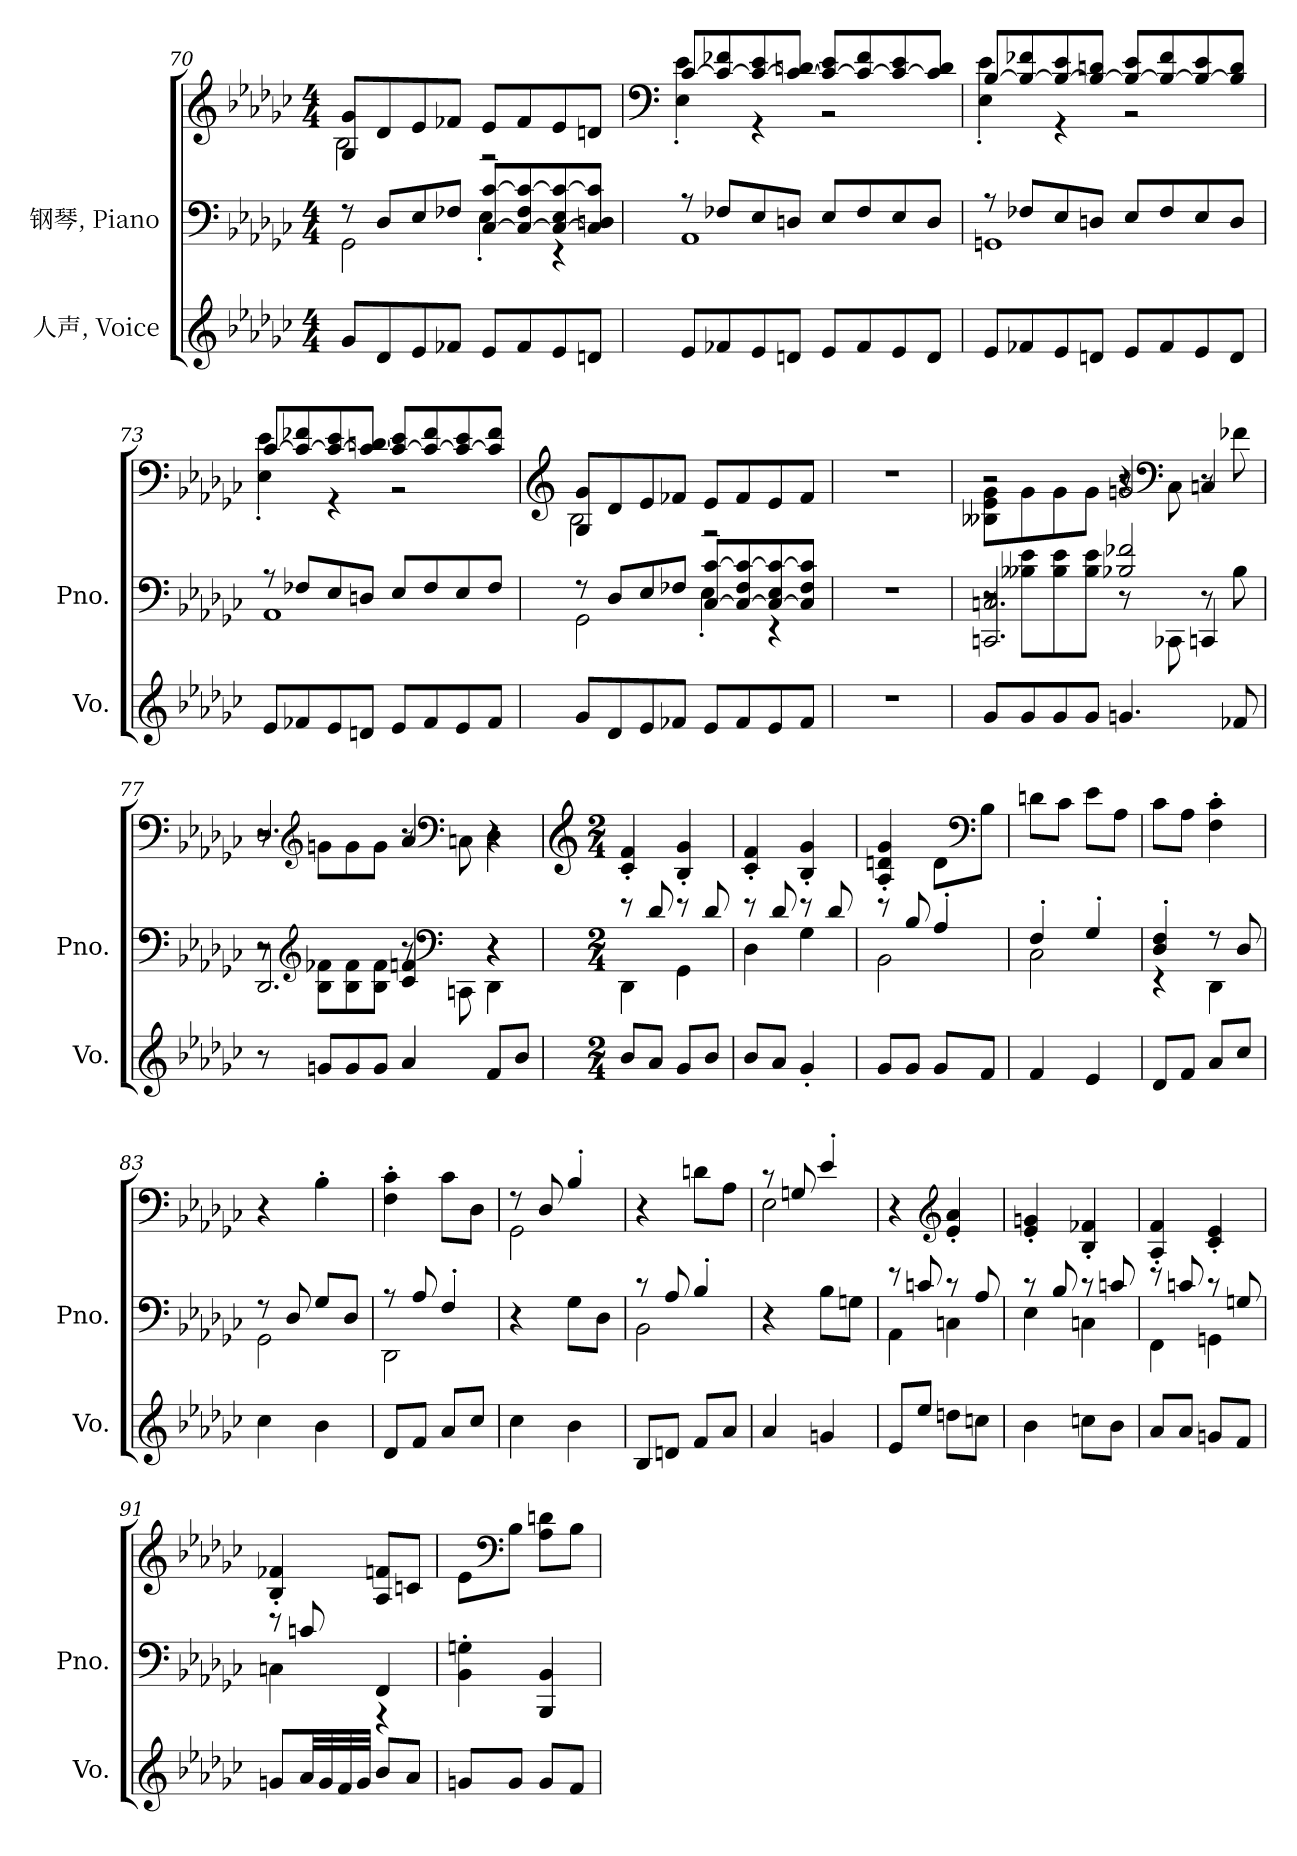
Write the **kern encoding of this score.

**kern	**kern	**kern
*part2	*part1	*part1
*staff3	*staff2	*staff1
*I"人声, Voice	*I"钢琴, Piano	*
*I'Vo.	*I'Pno.	*
!!LO:LB:g=z
*clefG2	*clefF4	*clefG2
*k[b-e-a-d-g-c-]	*k[b-e-a-d-g-c-]	*k[b-e-a-d-g-c-]
*M4/4	*M4/4	*M4/4
=70	=70	=70
*	*^	*^
8g-/L	8r	2GG-\	8G-/ 8g-/L	2B-\
8d-/	8D-/L	.	8d-/	.
8e-/	8E-/	.	8e-/	.
8f-X/J	8F-X/J	.	8f-X/J	.
8e-/L	[8C-/ [8c-/L	4E-'\	8e-/L	2r
8f-/	8C-/_ 8F-/ 8c-/_	.	8f-/	.
8e-/	8C-/_ 8E-/ 8c-/_	4r	8e-/	.
8dn/J	8C-/] 8Dn/ 8c-/]J	.	8dn/J	.
=71	=71	=71	=71	=71
*	*	*	*clefF4	*
8e-/L	8r	1AA-	[8c-/L	4E-\' 4e-\'
8f-X/	8F-X/L	.	8c-/_ 8f-X/	.
8e-/	8E-/	.	8c-/_ 8e-/	4r
8dn/J	8Dn/J	.	8c-/_ 8dn/J	.
8e-/L	8E-/L	.	8c-/_ 8e-/L	2r
8f-/	8F-/	.	8c-/_ 8f-/	.
8e-/	8E-/	.	8c-/_ 8e-/	.
8d/J	8D/J	.	8c-/] 8d/J	.
!!LO:LB:g=z	!!
=72	=72	=72	=72	=72
8e-/L	8r	1GGn	[8B-/L	4E-\' 4e-\'
8f-X/	8F-X/L	.	8B-/_ 8f-X/	.
8e-/	8E-/	.	8B-/_ 8e-/	4r
8dn/J	8Dn/J	.	8B-/_ 8dn/J	.
8e-/L	8E-/L	.	8B-/_ 8e-/L	2r
8f-/	8F-/	.	8B-/_ 8f-/	.
8e-/	8E-/	.	8B-/_ 8e-/	.
8d/J	8D/J	.	8B-/] 8d/J	.
=73	=73	=73	=73	=73
8e-/L	8r	1AA-	[8c-/L	4E-\' 4e-\'
8f-X/	8F-X/L	.	8c-/_ 8f-X/	.
8e-/	8E-/	.	8c-/_ 8e-/	4r
8dn/J	8Dn/J	.	8c-/_ 8dn/J	.
8e-/L	8E-/L	.	8c-/_ 8e-/L	2r
8f-/	8F-/	.	8c-/_ 8f-/	.
8e-/	8E-/	.	8c-/_ 8e-/	.
8f-/J	8F-/J	.	8c-/] 8f-/J	.
!!LO:PB:g=z	!!
=74	=74	=74	=74	=74
*	*	*	*clefG2	*
8g-/L	8r	2GG-\	8G-/ 8g-/L	2B-\
8d-/	8D-/L	.	8d-/	.
8e-/	8E-/	.	8e-/	.
8f-X/J	8F-X/J	.	8f-X/J	.
8e-/L	[8C-/ [8c-/L	4E-'\	8e-/L	2r
8f-/	8C-/_ 8F-/ 8c-/_	.	8f-/	.
8e-/	8C-/_ 8E-/ 8c-/_	4r	8e-/	.
8f-/J	8C-/] 8F-/ 8c-/]J	.	8f-/J	.
*	*v	*v	*	*
*	*	*v	*v
=75	=75	=75
*	*	*MM140
1r	1r	1r
=76	=76	=76
*	*	*MM104
*	*^	*^
*	*	*^	*	*^
8g-/L	2r	8r	2.CCn/ 2.Cn/	2r	8B--X\ 8e-\ 8g-\L	2r
8g-/	.	8B--X\ 8e-\L	.	.	8g-\	.
8g-/	.	8B--\ 8e-\	.	.	8g-\	.
8g-/J	.	8B--\ 8e-\J	.	.	8g-\J	.
4.gn/	2B-X/ 2f-X/	8r	.	2gn/	8r	4r
*	*	*	*	*clefF4	*	*
.	.	8CC-X\	.	.	8C-\	.
.	.	8r	4CCn/	.	8r	4Cn/
8f-X/	.	8B-\	.	.	8f-X\	.
!!LO:LB:g=z	!!	!!
=77	=77	=77	=77	=77	=77	=77
8r	2r	8r	2.DD-/	2r	8r	2.D-/
*	*clefG2	*	*	*clefG2	*	*
8gn/L	.	8B-\ 8f-X\L	.	.	8gn\L	.
8g/	.	8B-\ 8f-\	.	.	8g\	.
8g/J	.	8B-\ 8f-\J	.	.	8g\J	.
4a-/	4c-/ 4fn/	8r	.	4a-/	8r	.
*	*clefF4	*	*	*clefF4	*	*
.	.	8CCn\	.	.	8Cn\	.
8f/L	4r	4DD-\	4r	4r	4D-\	4r
8b-/J	.	.	.	.	.	.
*	*v	*v	*v	*	*	*
*	*	*v	*v	*v
=78	=78	=78
*	*	*clefG2
*M2/4	*M2/4	*M2/4
*	*^	*
8b-/L	8r	4DD-\	4c-/' 4f/'
8a-/J	8d-/	.	.
8g-/L	8r	4GG-\	4B-/' 4g-/'
8b-/J	8d-/	.	.
=79	=79	=79	=79
8b-/L	8r	4D-\	4c-/' 4f/'
8a-/J	8d-/	.	.
4g-'/	8r	4G-\	4B-/' 4g-/'
.	8d-/	.	.
=80	=80	=80	=80
8g-/L	8r	2BB-\	4A-/' 4dn/' 4g-/'
8g-/J	8B-/	.	.
8g-/L	4A-'/	.	8d\L
*	*	*	*clefF4
8f/J	.	.	8B-\J
!!LO:LB:g=z
=81	=81	=81	=81
4f/	4F'/	2C-\	8dn\L
.	.	.	8c-\J
4e-/	4G-'/	.	8e-\L
.	.	.	8A-\J
=82	=82	=82	=82
8d-/L	4D-/' 4F/'	4r	8c-\L
8f/J	.	.	8A-\J
8a-/L	8r	4DD-\	4F\' 4c-\'
8cc-/J	8D-/	.	.
=83	=83	=83	=83
4cc-\	8r	2GG-\	4r
.	8D-/	.	.
4b-\	8G-/L	.	4B-'\
.	8D-/J	.	.
=84	=84	=84	=84
8d-/L	8r	2DD-\	4F\' 4c-\'
8f/J	8A-/	.	.
8a-/L	4F'/	.	8c-\L
8cc-/J	.	.	8D-\J
*	*v	*v	*
=85	=85	=85
*	*	*^
4cc-\	4r	8r	2GG-\
.	.	8D-/	.
4b-\	8G-\L	4B-'/	.
.	8D-\J	.	.
*	*	*v	*v
=86	=86	=86
*	*^	*
8B-/L	8r	2BB-\	4r
8dn/J	8A-/	.	.
8f/L	4B-'/	.	8dn\L
8a-/J	.	.	8A-\J
*	*v	*v	*
!!LO:LB:g=z
=87	=87	=87
*	*	*^
4a-/	4r	8r	2E-\
.	.	8Gn/	.
4gn/	8B-\L	4e-'/	.
.	8Gn\J	.	.
*	*	*v	*v
=88	=88	=88
*	*^	*
8e-/L	8r	4AA-\	4r
8ee-/J	8cn/	.	.
*	*	*	*clefG2
8ddn\L	8r	4Cn\	4e-/' 4a-/'
8ccn\J	8A-/	.	.
=89	=89	=89	=89
4b-\	8r	4E-\	4e-/' 4gn/'
.	8B-/	.	.
8ccn\L	8r	4Cn\	4B-/' 4f-X/'
8b-\J	8cn/	.	.
=90	=90	=90	=90
8a-/L	8r	4FF\	4A-/' 4f/'
8a-/J	8cn/	.	.
8gn/L	8r	4GGn\	4c-/' 4e-/'
8f/J	8Gn/	.	.
=91	=91	=91	=91
8gn/L	8r	4Cn\	4B-/' 4f-X/'
32a-/LL	8cn/	.	.
32g/	.	.	.
32f/	.	.	.
32g/JJJ	.	.	.
8b-/L	4FF/	4r	8A-/ 8fn/L
8a-/J	.	.	8cn/J
*	*v	*v	*
!!LO:PB:g=z
=92	=92	=92
8gn/L	4BB-\' 4Gn\'	8e-\L
*	*	*clefF4
8g/J	.	8B-\J
8g/L	4BBB-/ 4BB-/	8A-\ 8dn\L
8f/J	.	8B-\J
=	=	=
*-	*-	*-
